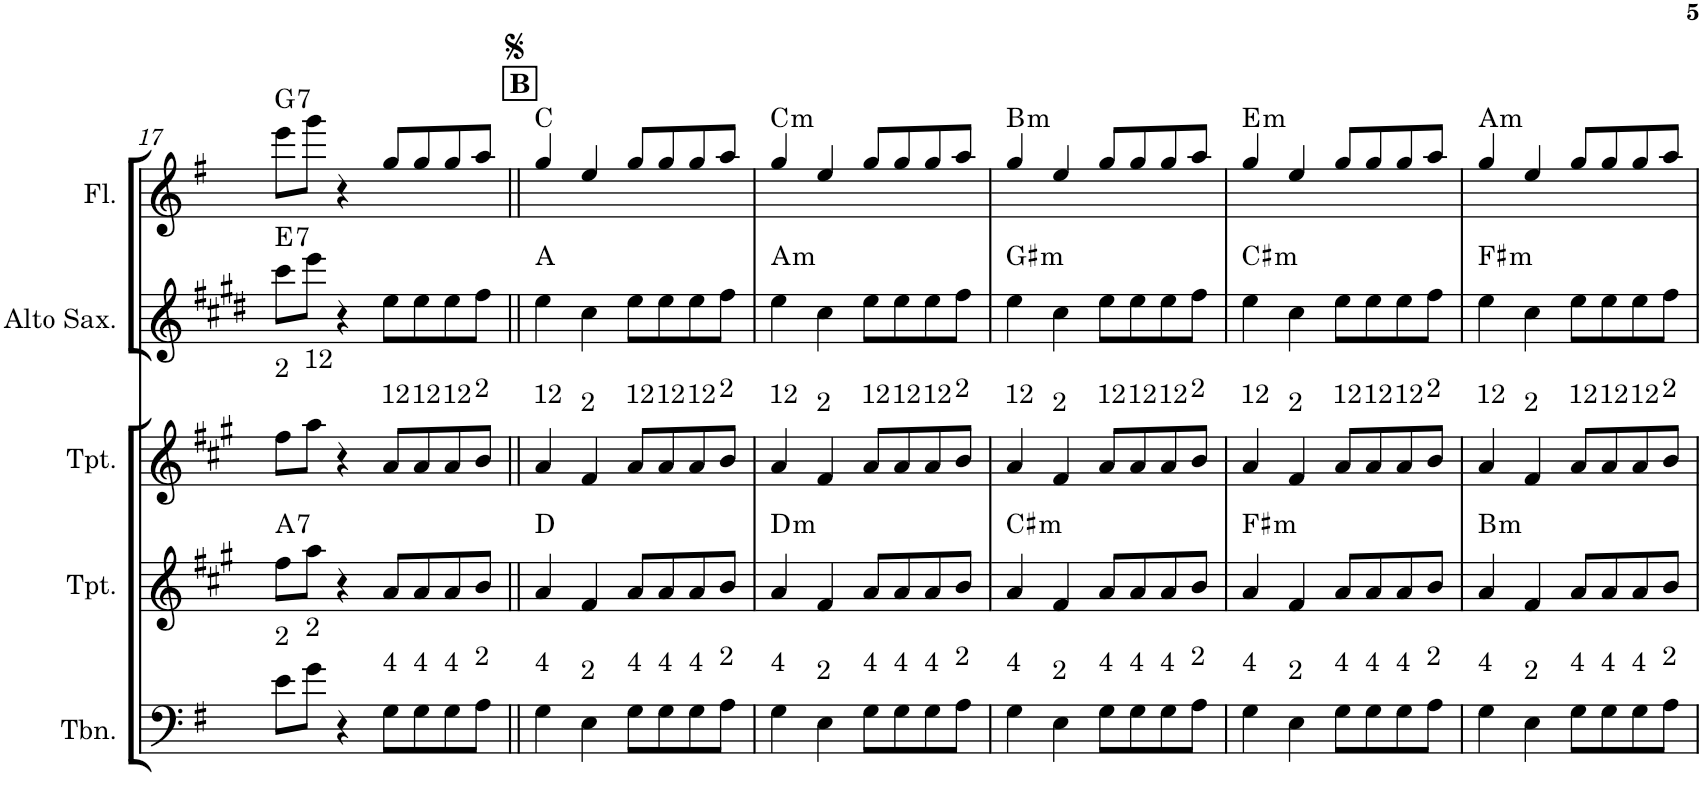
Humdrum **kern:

**kern	**kern	**harte	**kern	**kern	**harte	**kern	**harte
*part5	*part4	*part4	*part3	*part2	*part2	*part1	*part1
*staff5	*staff4	*	*staff3	*staff2	*	*staff1	*
*I"C clavF	*I"Bb	*	*I"Bb - Pirata	*I"Eb	*	*I"C clavG	*
!!LO:PB:g=z
*clefF4	*clefG2	*	*clefG2	*clefG2	*	*clefG2	*
*	*Trd1c2	*	*Trd1c2	*Trd5c9	*	*	*
*k[f#]	*k[f#c#g#]	*	*k[f#c#g#]	*k[f#c#g#d#]	*	*k[f#]	*
*G:	*A:	*	*A:	*E:	*	*G:	*
*M4/4	*M4/4	*	*M4/4	*M4/4	*	*M4/4	*
=17	=17	=17	=17	=17	=17	=17	=17
!	!	!	!LO:TX:a:t=2	!	!	!	!
!LO:TX:a:t=2	!	!LO:H:kt=7	!	!	!LO:H:kt=7	!	!LO:H:kt=7
8e\L	8ff#\L	A:7	8ff#\L	8ccc#\L	E:7	8eee\L	G:7
!	!	!	!LO:TX:a:t=12	!	!	!	!
!LO:TX:a:t=2	!	!	!	!	!	!	!
8g\J	8aa\J	.	8aa\J	8eee\J	.	8ggg\J	.
4r	4r	.	4r	4r	.	4r	.
!	!	!	!LO:TX:a:t=12	!	!	!	!
!LO:TX:a:t=4	!	!	!	!	!	!	!
8G\L	8a/L	.	8a/L	8ee\L	.	8gg/L	.
!	!	!	!LO:TX:a:t=12	!	!	!	!
!LO:TX:a:t=4	!	!	!	!	!	!	!
8G\	8a/	.	8a/	8ee\	.	8gg/	.
!	!	!	!LO:TX:a:t=12	!	!	!	!
!LO:TX:a:t=4	!	!	!	!	!	!	!
8G\	8a/	.	8a/	8ee\	.	8gg/	.
!	!	!	!LO:TX:a:t=2	!	!	!	!
!LO:TX:a:t=2	!	!	!	!	!	!	!
8A\J	8b/J	.	8b/J	8ff#\J	.	8aa/J	.
!!LO:REH:place=s1:a:B:cj:t=B
=18||	=18||	=18||	=18||	=18||	=18||	=18||	=18||
!	!	!	!LO:TX:a:t=12	!	!	!	!
!LO:TX:a:t=4	!	!	!	!	!	!	!
4G\	4a/	D:maj	4a/	4ee\	A:maj	4gg/	C:maj
!	!	!	!LO:TX:a:t=2	!	!	!	!
!LO:TX:a:t=2	!	!	!	!	!	!	!
4E\	4f#/	.	4f#/	4cc#\	.	4ee/	.
!	!	!	!LO:TX:a:t=12	!	!	!	!
!LO:TX:a:t=4	!	!	!	!	!	!	!
8G\L	8a/L	.	8a/L	8ee\L	.	8gg/L	.
!	!	!	!LO:TX:a:t=12	!	!	!	!
!LO:TX:a:t=4	!	!	!	!	!	!	!
8G\	8a/	.	8a/	8ee\	.	8gg/	.
!	!	!	!LO:TX:a:t=12	!	!	!	!
!LO:TX:a:t=4	!	!	!	!	!	!	!
8G\	8a/	.	8a/	8ee\	.	8gg/	.
!	!	!	!LO:TX:a:t=2	!	!	!	!
!LO:TX:a:t=2	!	!	!	!	!	!	!
8A\J	8b/J	.	8b/J	8ff#\J	.	8aa/J	.
=19	=19	=19	=19	=19	=19	=19	=19
!	!	!	!LO:TX:a:t=12	!	!	!	!
!LO:TX:a:t=4	!	!LO:H:kt=m	!	!	!LO:H:kt=m	!	!LO:H:kt=m
4G\	4a/	D:min	4a/	4ee\	A:min	4gg/	C:min
!	!	!	!LO:TX:a:t=2	!	!	!	!
!LO:TX:a:t=2	!	!	!	!	!	!	!
4E\	4f#/	.	4f#/	4cc#\	.	4een/	.
!	!	!	!LO:TX:a:t=12	!	!	!	!
!LO:TX:a:t=4	!	!	!	!	!	!	!
8G\L	8a/L	.	8a/L	8ee\L	.	8gg/L	.
!	!	!	!LO:TX:a:t=12	!	!	!	!
!LO:TX:a:t=4	!	!	!	!	!	!	!
8G\	8a/	.	8a/	8ee\	.	8gg/	.
!	!	!	!LO:TX:a:t=12	!	!	!	!
!LO:TX:a:t=4	!	!	!	!	!	!	!
8G\	8a/	.	8a/	8ee\	.	8gg/	.
!	!	!	!LO:TX:a:t=2	!	!	!	!
!LO:TX:a:t=2	!	!	!	!	!	!	!
8A\J	8b/J	.	8b/J	8ff#\J	.	8aa/J	.
=20	=20	=20	=20	=20	=20	=20	=20
!	!	!	!LO:TX:a:t=12	!	!	!	!
!LO:TX:a:t=4	!	!LO:H:kt=m	!	!	!LO:H:kt=m	!	!LO:H:kt=m
4G\	4a/	C#:min	4a/	4ee\	G#:min	4gg/	B:min
!	!	!	!LO:TX:a:t=2	!	!	!	!
!LO:TX:a:t=2	!	!	!	!	!	!	!
4E\	4f#/	.	4f#/	4cc#\	.	4ee/	.
!	!	!	!LO:TX:a:t=12	!	!	!	!
!LO:TX:a:t=4	!	!	!	!	!	!	!
8G\L	8a/L	.	8a/L	8ee\L	.	8gg/L	.
!	!	!	!LO:TX:a:t=12	!	!	!	!
!LO:TX:a:t=4	!	!	!	!	!	!	!
8G\	8a/	.	8a/	8ee\	.	8gg/	.
!	!	!	!LO:TX:a:t=12	!	!	!	!
!LO:TX:a:t=4	!	!	!	!	!	!	!
8G\	8a/	.	8a/	8ee\	.	8gg/	.
!	!	!	!LO:TX:a:t=2	!	!	!	!
!LO:TX:a:t=2	!	!	!	!	!	!	!
8A\J	8b/J	.	8b/J	8ff#\J	.	8aa/J	.
=21	=21	=21	=21	=21	=21	=21	=21
!	!	!	!LO:TX:a:t=12	!	!	!	!
!LO:TX:a:t=4	!	!LO:H:kt=m	!	!	!LO:H:kt=m	!	!LO:H:kt=m
4G\	4a/	F#:min	4a/	4ee\	C#:min	4gg/	E:min
!	!	!	!LO:TX:a:t=2	!	!	!	!
!LO:TX:a:t=2	!	!	!	!	!	!	!
4E\	4f#/	.	4f#/	4cc#\	.	4ee/	.
!	!	!	!LO:TX:a:t=12	!	!	!	!
!LO:TX:a:t=4	!	!	!	!	!	!	!
8G\L	8a/L	.	8a/L	8ee\L	.	8gg/L	.
!	!	!	!LO:TX:a:t=12	!	!	!	!
!LO:TX:a:t=4	!	!	!	!	!	!	!
8G\	8a/	.	8a/	8ee\	.	8gg/	.
!	!	!	!LO:TX:a:t=12	!	!	!	!
!LO:TX:a:t=4	!	!	!	!	!	!	!
8G\	8a/	.	8a/	8ee\	.	8gg/	.
!	!	!	!LO:TX:a:t=2	!	!	!	!
!LO:TX:a:t=2	!	!	!	!	!	!	!
8A\J	8b/J	.	8b/J	8ff#\J	.	8aa/J	.
=22	=22	=22	=22	=22	=22	=22	=22
!	!	!	!LO:TX:a:t=12	!	!	!	!
!LO:TX:a:t=4	!	!LO:H:kt=m	!	!	!LO:H:kt=m	!	!LO:H:kt=m
4G\	4a/	B:min	4a/	4ee\	F#:min	4gg/	A:min
!	!	!	!LO:TX:a:t=2	!	!	!	!
!LO:TX:a:t=2	!	!	!	!	!	!	!
4E\	4f#/	.	4f#/	4cc#\	.	4ee/	.
!	!	!	!LO:TX:a:t=12	!	!	!	!
!LO:TX:a:t=4	!	!	!	!	!	!	!
8G\L	8a/L	.	8a/L	8ee\L	.	8gg/L	.
!	!	!	!LO:TX:a:t=12	!	!	!	!
!LO:TX:a:t=4	!	!	!	!	!	!	!
8G\	8a/	.	8a/	8ee\	.	8gg/	.
!	!	!	!LO:TX:a:t=12	!	!	!	!
!LO:TX:a:t=4	!	!	!	!	!	!	!
8G\	8a/	.	8a/	8ee\	.	8gg/	.
!	!	!	!LO:TX:a:t=2	!	!	!	!
!LO:TX:a:t=2	!	!	!	!	!	!	!
8A\J	8b/J	.	8b/J	8ff#\J	.	8aa/J	.
=	=	=	=	=	=	=	=
*-	*-	*-	*-	*-	*-	*-	*-
